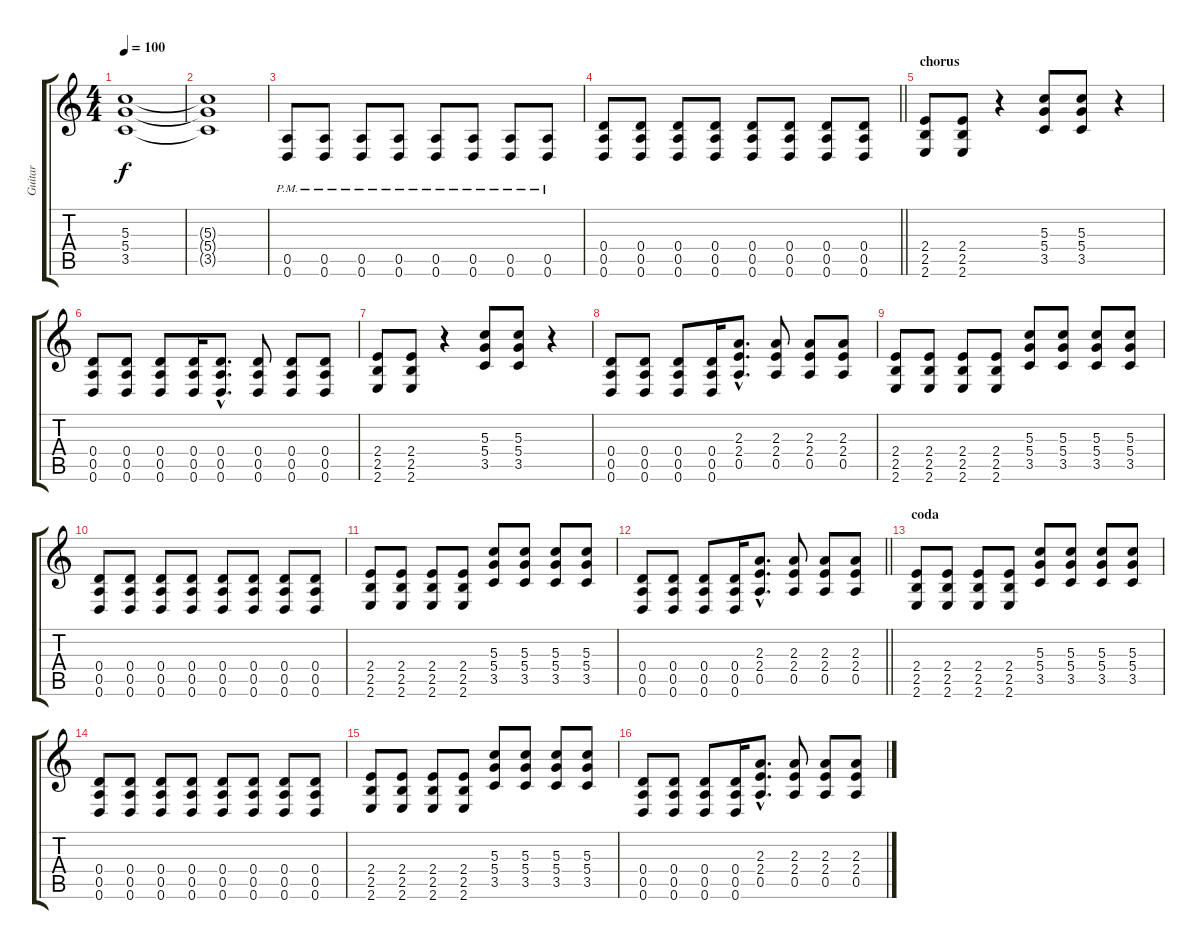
\track ("Guitar" "Guitar") {instrument acousticguitarsteel}
\staff {score tabs}
\tuning (E4 B3 G3 D3 A2 D2) {hide}
\ts (4 4)
\tempo 100
\clef g2
\ks c
(5.3 5.4 3.5).1{dy f} |
(5.3{t} 5.4{t} 3.5{t}).1 |
(0.5{pm} 0.6{pm}).8 (0.5{pm} 0.6{pm}).8 (0.5{pm} 0.6{pm}).8 (0.5{pm} 0.6{pm}).8 (0.5{pm} 0.6{pm}).8 (0.5{pm} 0.6{pm}).8 (0.5{pm} 0.6{pm}).8 (0.5{pm} 0.6{pm}).8 |
\barLineRight lightlight
(0.4 0.5 0.6).8 (0.4 0.5 0.6).8 (0.4 0.5 0.6).8 (0.4 0.5 0.6).8 (0.4 0.5 0.6).8 (0.4 0.5 0.6).8 (0.4 0.5 0.6).8 (0.4 0.5 0.6).8 |
\section ("" "chorus")
(2.4 2.5 2.6).8 (2.4 2.5 2.6).8 r.4 (5.3 5.4 3.5).8 (5.3 5.4 3.5).8 r.4 |
(0.4 0.5 0.6).8 (0.4 0.5 0.6).8 (0.4 0.5 0.6).8 (0.4 0.5 0.6).16 (0.4{hac} 0.5{hac} 0.6{hac}).8{d} (0.4 0.5 0.6).8 (0.4 0.5 0.6).8 (0.4 0.5 0.6).8 |
(2.4 2.5 2.6).8 (2.4 2.5 2.6).8 r.4 (5.3 5.4 3.5).8 (5.3 5.4 3.5).8 r.4 |
(0.4 0.5 0.6).8 (0.4 0.5 0.6).8 (0.4 0.5 0.6).8 (0.4 0.5 0.6).16 (2.3{hac} 2.4{hac} 0.5{hac}).8{d} (2.3 2.4 0.5).8 (2.3 2.4 0.5).8 (2.3 2.4 0.5).8 |
(2.4 2.5 2.6).8 (2.4 2.5 2.6).8 (2.4 2.5 2.6).8 (2.4 2.5 2.6).8 (5.3 5.4 3.5).8 (5.3 5.4 3.5).8 (5.3 5.4 3.5).8 (5.3 5.4 3.5).8 |
(0.4 0.5 0.6).8 (0.4 0.5 0.6).8 (0.4 0.5 0.6).8 (0.4 0.5 0.6).8 (0.4 0.5 0.6).8 (0.4 0.5 0.6).8 (0.4 0.5 0.6).8 (0.4 0.5 0.6).8 |
(2.4 2.5 2.6).8 (2.4 2.5 2.6).8 (2.4 2.5 2.6).8 (2.4 2.5 2.6).8 (5.3 5.4 3.5).8 (5.3 5.4 3.5).8 (5.3 5.4 3.5).8 (5.3 5.4 3.5).8 |
\barLineRight lightlight
(0.4 0.5 0.6).8 (0.4 0.5 0.6).8 (0.4 0.5 0.6).8 (0.4 0.5 0.6).16 (2.3{hac} 2.4{hac} 0.5{hac}).8{d} (2.3 2.4 0.5).8 (2.3 2.4 0.5).8 (2.3 2.4 0.5).8 |
\section ("" "coda")
(2.4 2.5 2.6).8 (2.4 2.5 2.6).8 (2.4 2.5 2.6).8 (2.4 2.5 2.6).8 (5.3 5.4 3.5).8 (5.3 5.4 3.5).8 (5.3 5.4 3.5).8 (5.3 5.4 3.5).8 |
(0.4 0.5 0.6).8 (0.4 0.5 0.6).8 (0.4 0.5 0.6).8 (0.4 0.5 0.6).8 (0.4 0.5 0.6).8 (0.4 0.5 0.6).8 (0.4 0.5 0.6).8 (0.4 0.5 0.6).8 |
(2.4 2.5 2.6).8 (2.4 2.5 2.6).8 (2.4 2.5 2.6).8 (2.4 2.5 2.6).8 (5.3 5.4 3.5).8 (5.3 5.4 3.5).8 (5.3 5.4 3.5).8 (5.3 5.4 3.5).8 |
(0.4 0.5 0.6).8 (0.4 0.5 0.6).8 (0.4 0.5 0.6).8 (0.4 0.5 0.6).16 (2.3{hac} 2.4{hac} 0.5{hac}).8{d} (2.3 2.4 0.5).8 (2.3 2.4 0.5).8 (2.3 2.4 0.5).8
